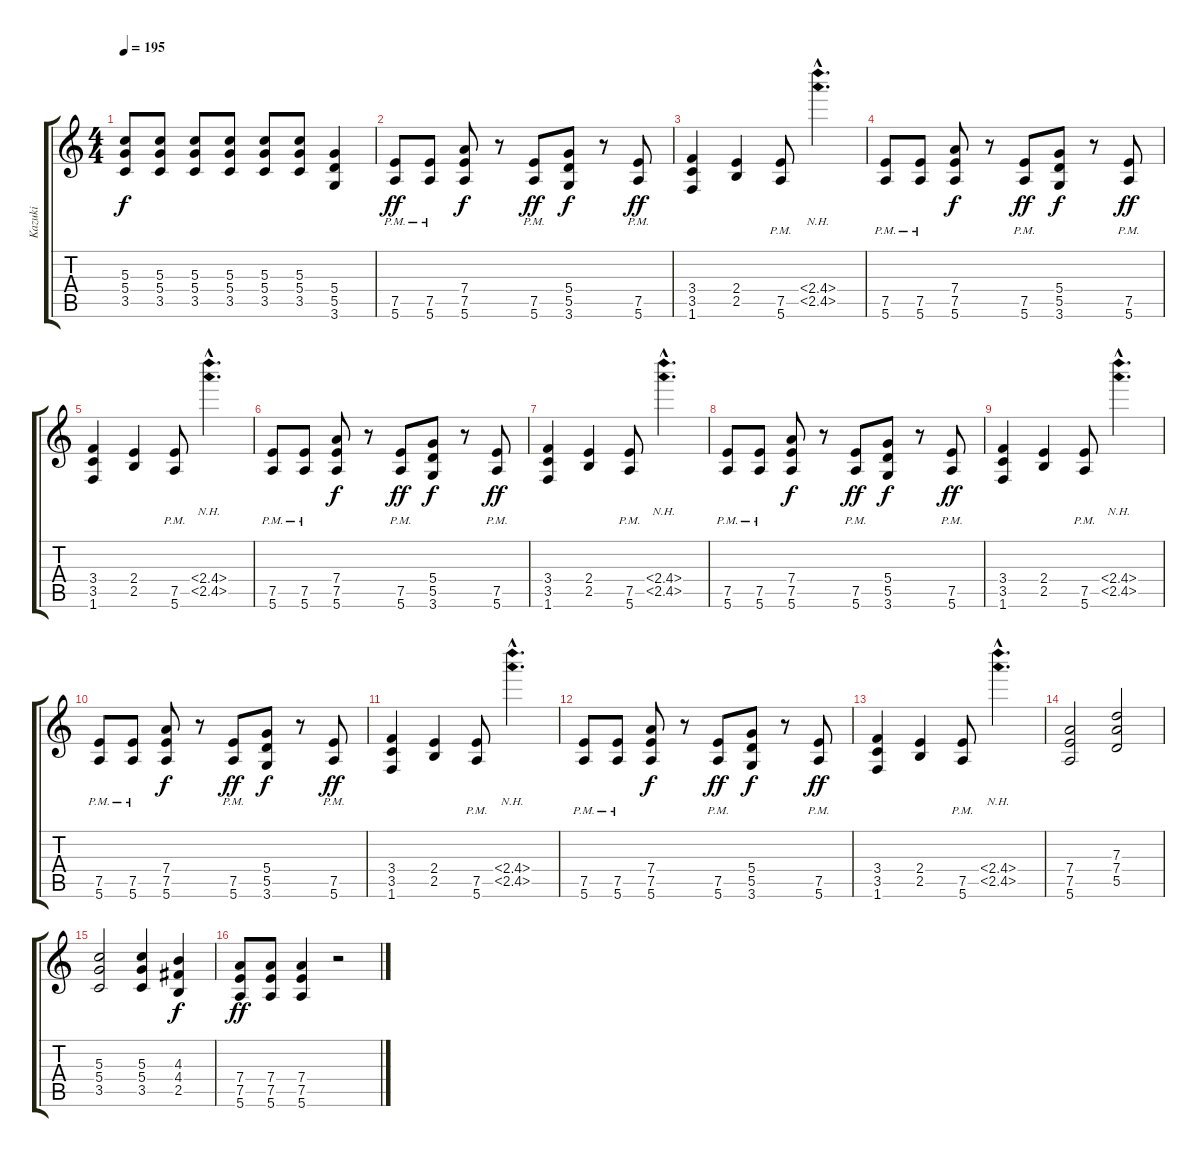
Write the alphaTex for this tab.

\track ("Kazuki" "Kazuki") {instrument distortionguitar}
\staff {score tabs}
\tuning (E4 B3 G3 D3 A2 E2) {hide}
\ts (4 4)
\tempo 195
\clef g2
\ks c
(5.3 5.4 3.5).8{dy f} (5.3 5.4 3.5).8 (5.3 5.4 3.5).8 (5.3 5.4 3.5).8 (5.3 5.4 3.5).8 (5.3 5.4 3.5).8 (5.4 5.5 3.6).4 |
(7.5{pm} 5.6{pm}).8{dy ff} (7.5{pm} 5.6{pm}).8 (7.4 7.5 5.6).8{dy f} r.8 (7.5{pm} 5.6{pm}).8{dy ff} (5.4 5.5 3.6).8{dy f} r.8 (7.5{pm} 5.6{pm}).8{dy ff} |
(3.4 3.5 1.6).4 (2.4 2.5).4 (7.5{pm} 5.6{pm}).8 (2.4{nh hac} 2.5{nh hac}).4{d} |
(7.5{pm} 5.6{pm}).8 (7.5{pm} 5.6{pm}).8 (7.4 7.5 5.6).8{dy f} r.8 (7.5{pm} 5.6{pm}).8{dy ff} (5.4 5.5 3.6).8{dy f} r.8 (7.5{pm} 5.6{pm}).8{dy ff} |
(3.4 3.5 1.6).4 (2.4 2.5).4 (7.5{pm} 5.6{pm}).8 (2.4{nh hac} 2.5{nh hac}).4{d} |
(7.5{pm} 5.6{pm}).8 (7.5{pm} 5.6{pm}).8 (7.4 7.5 5.6).8{dy f} r.8 (7.5{pm} 5.6{pm}).8{dy ff} (5.4 5.5 3.6).8{dy f} r.8 (7.5{pm} 5.6{pm}).8{dy ff} |
(3.4 3.5 1.6).4 (2.4 2.5).4 (7.5{pm} 5.6{pm}).8 (2.4{nh hac} 2.5{nh hac}).4{d} |
(7.5{pm} 5.6{pm}).8 (7.5{pm} 5.6{pm}).8 (7.4 7.5 5.6).8{dy f} r.8 (7.5{pm} 5.6{pm}).8{dy ff} (5.4 5.5 3.6).8{dy f} r.8 (7.5{pm} 5.6{pm}).8{dy ff} |
(3.4 3.5 1.6).4 (2.4 2.5).4 (7.5{pm} 5.6{pm}).8 (2.4{nh hac} 2.5{nh hac}).4{d} |
(7.5{pm} 5.6{pm}).8 (7.5{pm} 5.6{pm}).8 (7.4 7.5 5.6).8{dy f} r.8 (7.5{pm} 5.6{pm}).8{dy ff} (5.4 5.5 3.6).8{dy f} r.8 (7.5{pm} 5.6{pm}).8{dy ff} |
(3.4 3.5 1.6).4 (2.4 2.5).4 (7.5{pm} 5.6{pm}).8 (2.4{nh hac} 2.5{nh hac}).4{d} |
(7.5{pm} 5.6{pm}).8 (7.5{pm} 5.6{pm}).8 (7.4 7.5 5.6).8{dy f} r.8 (7.5{pm} 5.6{pm}).8{dy ff} (5.4 5.5 3.6).8{dy f} r.8 (7.5{pm} 5.6{pm}).8{dy ff} |
(3.4 3.5 1.6).4 (2.4 2.5).4 (7.5{pm} 5.6{pm}).8 (2.4{nh hac} 2.5{nh hac}).4{d} |
(7.4 7.5 5.6).2 (7.3 7.4 5.5).2 |
(5.3 5.4 3.5).2 (5.3 5.4 3.5).4 (4.3 4.4 2.5).4{dy f} |
(7.4 7.5 5.6).8{dy ff} (7.4 7.5 5.6).8 (7.4 7.5 5.6).4 r.2
